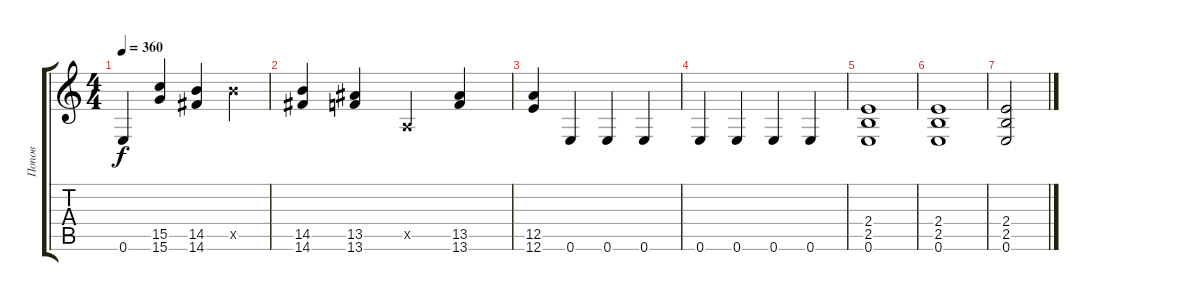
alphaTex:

\track ("Попов" "Попов") {instrument overdrivenguitar}
\staff {score tabs}
\tuning (E4 B3 G3 D3 A2 E2) {hide}
\ts (4 4)
\tempo 360
\clef g2
\ks c
0.6.4{dy f} (15.5 15.6).4 (14.5 14.6).4 14.5{x}.4 |
(14.5 14.6).4 (13.5 13.6).4 0.5{x}.4 (13.5 13.6).4 |
(12.5 12.6).4 0.6.4 0.6.4 0.6.4 |
0.6.4 0.6.4 0.6.4 0.6.4 |
(2.4 2.5 0.6).1 |
(2.4 2.5 0.6).1 |
(2.4 2.5 0.6).2
